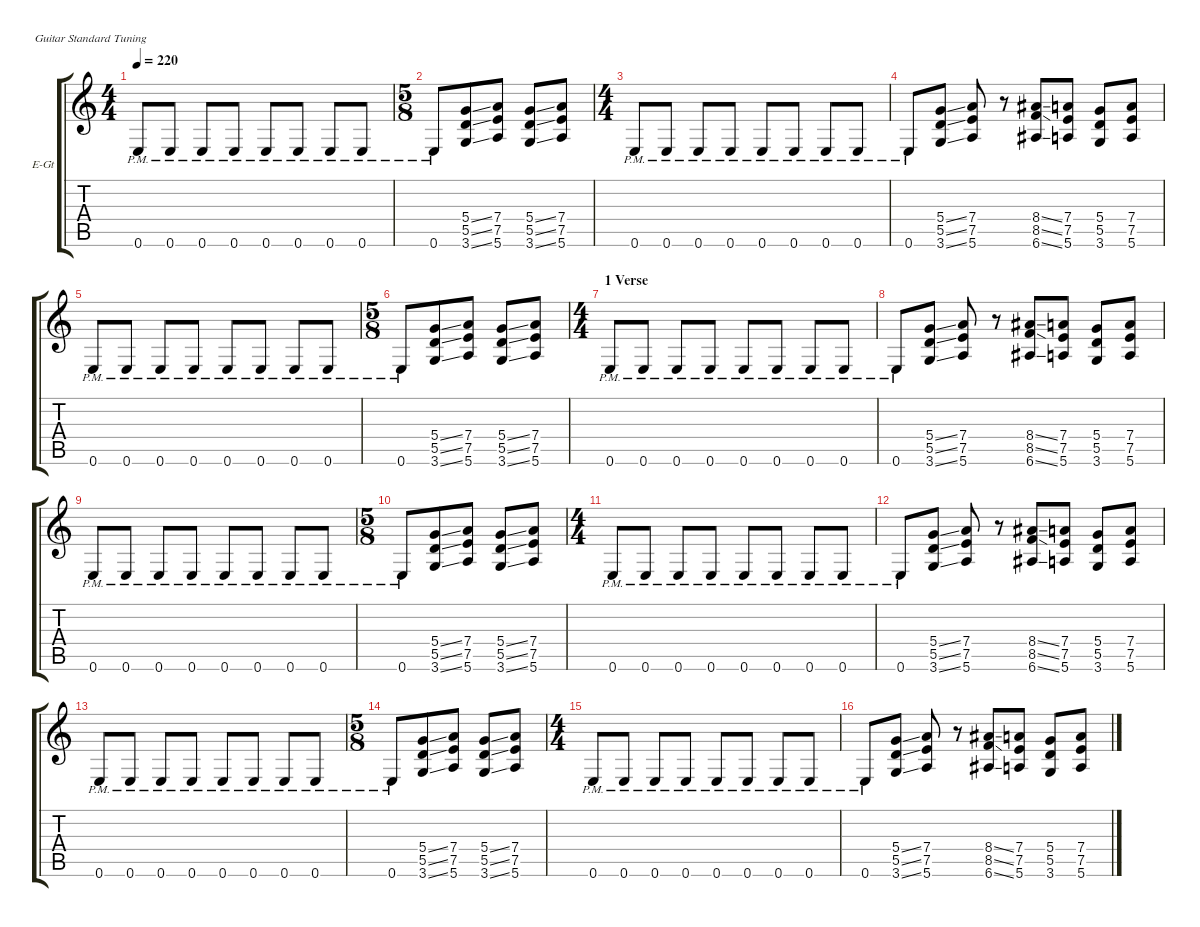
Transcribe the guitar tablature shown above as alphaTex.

\hideDynamics
\bracketExtendMode groupsimilarinstruments
\firstSystemTrackNameOrientation horizontal
\otherSystemsTrackNameOrientation horizontal
\track ("Kirk Hammet" "E-Gt") {multiBarRest instrument distortionguitar}
\staff {score tabs}
\tuning (E4 B3 G3 D3 A2 E2)
\ts (4 4)
\tempo 220
\clef g2
\ks c
0.6{pm}.8{dy fff} 0.6{pm}.8 0.6{pm}.8 0.6{pm}.8 0.6{pm}.8 0.6{pm}.8 0.6{pm}.8 0.6{pm}.8 |
\ts (5 8)
0.6{pm}.8 (5.4{ss} 5.5{ss} 3.6{ss}).8{dy f} (7.4 7.5 5.6).8 (5.4{ss} 5.5{ss} 3.6{ss}).8 (7.4 7.5 5.6).8 |
\ts (4 4)
0.6{pm}.8{dy fff} 0.6{pm}.8 0.6{pm}.8 0.6{pm}.8 0.6{pm}.8 0.6{pm}.8 0.6{pm}.8 0.6{pm}.8 |
0.6{pm}.8 (5.4{ss} 5.5{ss} 3.6{ss}).8{dy f} (7.4 7.5 5.6).8 r.8 (8.4{ss} 8.5{ss} 6.6{ss}).8 (7.4 7.5 5.6).8 (5.4 5.5 3.6).8 (7.4 7.5 5.6).8 |
0.6{pm}.8{dy fff} 0.6{pm}.8 0.6{pm}.8 0.6{pm}.8 0.6{pm}.8 0.6{pm}.8 0.6{pm}.8 0.6{pm}.8 |
\ts (5 8)
0.6{pm}.8 (5.4{ss} 5.5{ss} 3.6{ss}).8{dy f} (7.4 7.5 5.6).8 (5.4{ss} 5.5{ss} 3.6{ss}).8 (7.4 7.5 5.6).8 |
\ts (4 4)
\section ("" "1 Verse")
0.6{pm}.8{dy fff} 0.6{pm}.8 0.6{pm}.8 0.6{pm}.8 0.6{pm}.8 0.6{pm}.8 0.6{pm}.8 0.6{pm}.8 |
0.6{pm}.8 (5.4{ss} 5.5{ss} 3.6{ss}).8{dy f} (7.4 7.5 5.6).8 r.8 (8.4{ss} 8.5{ss} 6.6{ss}).8 (7.4 7.5 5.6).8 (5.4 5.5 3.6).8 (7.4 7.5 5.6).8 |
0.6{pm}.8{dy fff} 0.6{pm}.8 0.6{pm}.8 0.6{pm}.8 0.6{pm}.8 0.6{pm}.8 0.6{pm}.8 0.6{pm}.8 |
\ts (5 8)
0.6{pm}.8 (5.4{ss} 5.5{ss} 3.6{ss}).8{dy f} (7.4 7.5 5.6).8 (5.4{ss} 5.5{ss} 3.6{ss}).8 (7.4 7.5 5.6).8 |
\ts (4 4)
0.6{pm}.8{dy fff} 0.6{pm}.8 0.6{pm}.8 0.6{pm}.8 0.6{pm}.8 0.6{pm}.8 0.6{pm}.8 0.6{pm}.8 |
0.6{pm}.8 (5.4{ss} 5.5{ss} 3.6{ss}).8{dy f} (7.4 7.5 5.6).8 r.8 (8.4{ss} 8.5{ss} 6.6{ss}).8 (7.4 7.5 5.6).8 (5.4 5.5 3.6).8 (7.4 7.5 5.6).8 |
0.6{pm}.8{dy fff} 0.6{pm}.8 0.6{pm}.8 0.6{pm}.8 0.6{pm}.8 0.6{pm}.8 0.6{pm}.8 0.6{pm}.8 |
\ts (5 8)
0.6{pm}.8 (5.4{ss} 5.5{ss} 3.6{ss}).8{dy f} (7.4 7.5 5.6).8 (5.4{ss} 5.5{ss} 3.6{ss}).8 (7.4 7.5 5.6).8 |
\ts (4 4)
0.6{pm}.8{dy fff} 0.6{pm}.8 0.6{pm}.8 0.6{pm}.8 0.6{pm}.8 0.6{pm}.8 0.6{pm}.8 0.6{pm}.8 |
0.6{pm}.8 (5.4{ss} 5.5{ss} 3.6{ss}).8{dy f} (7.4 7.5 5.6).8 r.8 (8.4{ss} 8.5{ss} 6.6{ss}).8 (7.4 7.5 5.6).8 (5.4 5.5 3.6).8 (7.4 7.5 5.6).8
